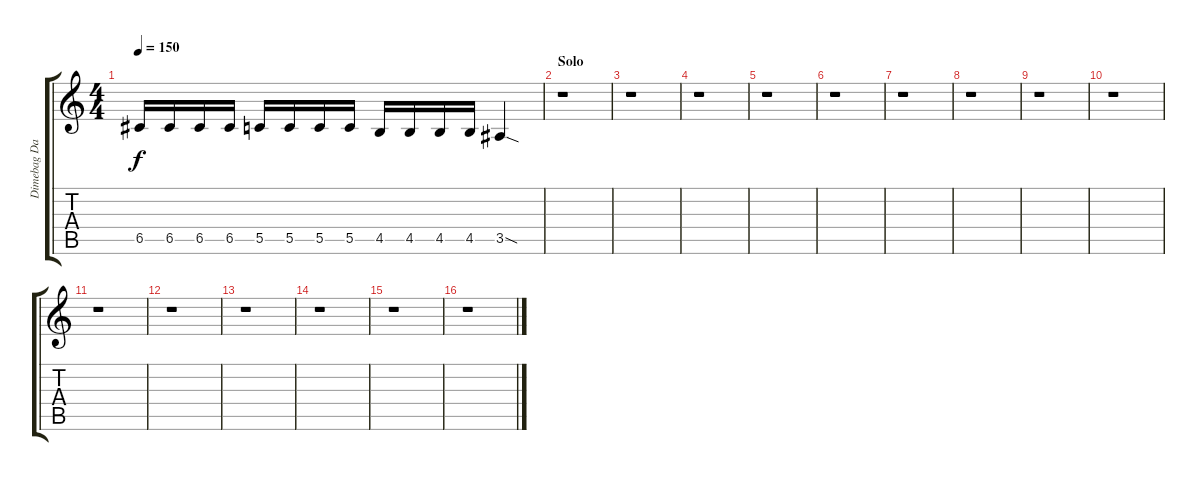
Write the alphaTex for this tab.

\track ("Dimebag Darrell # 2" "Dimebag Da") {instrument distortionguitar}
\staff {score tabs}
\tuning (D4 A3 F3 C3 G2 D2) {hide}
\ts (4 4)
\tempo 150
\clef g2
\ks c
6.5.16{dy f} 6.5.16 6.5.16 6.5.16 5.5.16 5.5.16 5.5.16 5.5.16 4.5.16 4.5.16 4.5.16 4.5.16 3.5{sod}.4 |
\section ("" "Solo")
r.1 |
r.1 |
r.1 |
r.1 |
r.1 |
r.1 |
r.1 |
r.1 |
r.1 |
r.1 |
r.1 |
r.1 |
r.1 |
r.1 |
r.1
